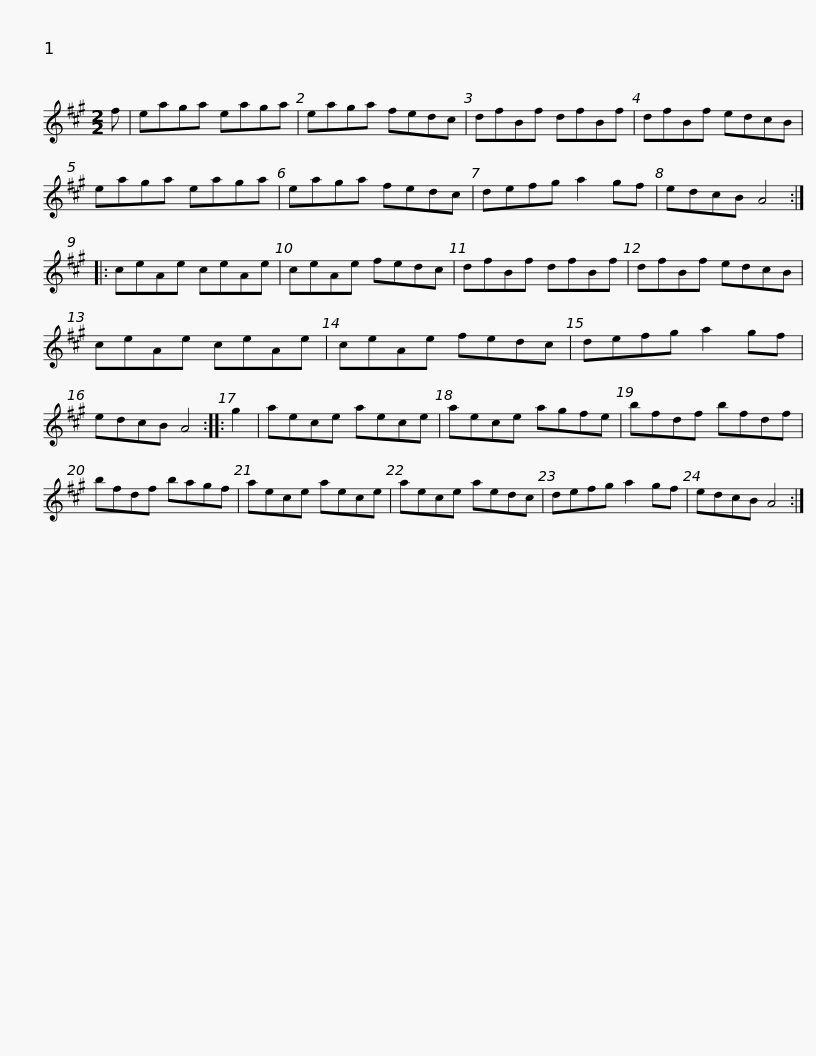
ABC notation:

X:1
L:1/8
M:2/2
I:linebreak $
K:A
V:1 treble
V:1
 f | eaga eaga | eaga fedc | dfBf dfBf | dfBf edcB | %5
 eaga eaga |$ eaga fedc | defg a2 gf | edcB A4 :: ceAe ceAe | %10
 ceAe fedc |$ dfBf dfBf | dfBf edcB | ceAe ceAe | ceAe fedc | %15
 defg a2 gf | edcB A4 ::$ g2 | aece aece | aece agfe | %20
 bfdf bfdf | bfdf bagf | aece aece |$ aece aedc | defg a2 gf | %25
 edcB A4 :| %26
